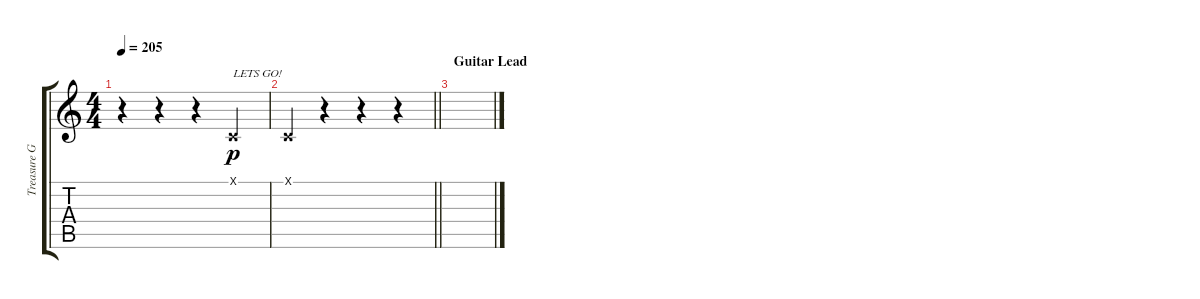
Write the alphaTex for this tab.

\track ("Treasure Gun" "Treasure G") {instrument gunshot}
\staff {score tabs}
\tuning (C4 G3 Eb3 Bb2 F2 C2) {hide}
\ts (4 4)
\tempo 205
\clef g2
\ks c
r.4{dy p} r.4 r.4 0.1{x}.4{txt "LETS GO!"} |
\barLineRight lightlight
0.1{x}.4 r.4 r.4 r.4 |
\section ("" "Guitar Lead")
